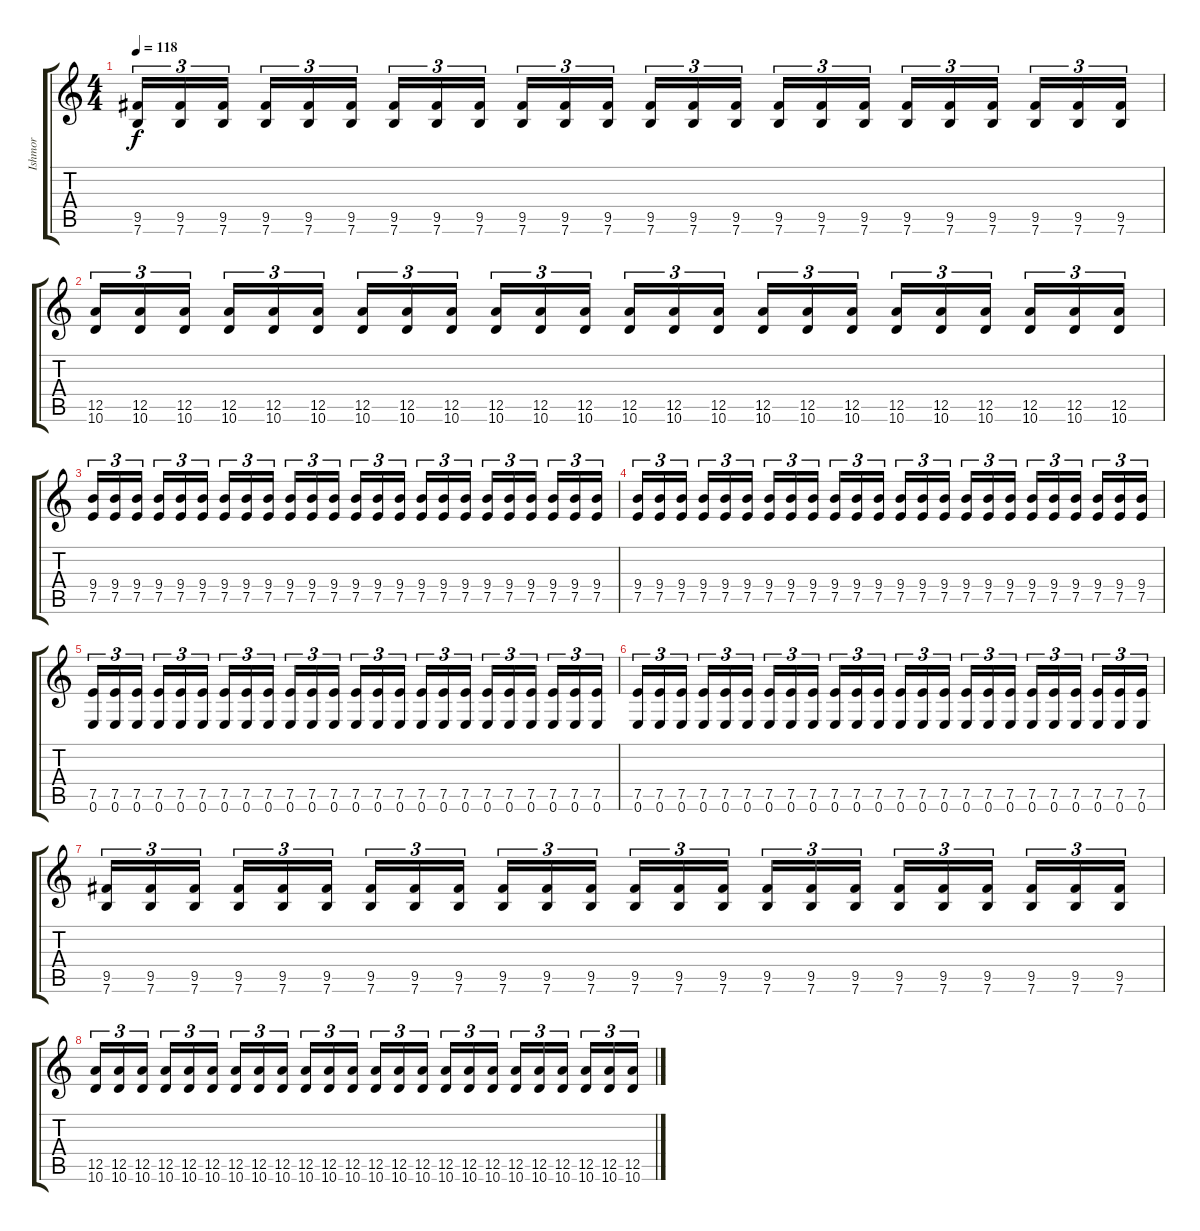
\track ("Ishmor" "Ishmor") {instrument distortionguitar}
\staff {score tabs}
\tuning (E4 B3 G3 D3 A2 E2) {hide}
\ts (4 4)
\tempo 118
\clef g2
\ks c
(9.5 7.6).16{tu (3 2) dy f} (9.5 7.6).16{tu (3 2)} (9.5 7.6).16{tu (3 2)} (9.5 7.6).16{tu (3 2)} (9.5 7.6).16{tu (3 2)} (9.5 7.6).16{tu (3 2)} (9.5 7.6).16{tu (3 2)} (9.5 7.6).16{tu (3 2)} (9.5 7.6).16{tu (3 2)} (9.5 7.6).16{tu (3 2)} (9.5 7.6).16{tu (3 2)} (9.5 7.6).16{tu (3 2)} (9.5 7.6).16{tu (3 2)} (9.5 7.6).16{tu (3 2)} (9.5 7.6).16{tu (3 2)} (9.5 7.6).16{tu (3 2)} (9.5 7.6).16{tu (3 2)} (9.5 7.6).16{tu (3 2)} (9.5 7.6).16{tu (3 2)} (9.5 7.6).16{tu (3 2)} (9.5 7.6).16{tu (3 2)} (9.5 7.6).16{tu (3 2)} (9.5 7.6).16{tu (3 2)} (9.5 7.6).16{tu (3 2)} |
(12.5 10.6).16{tu (3 2)} (12.5 10.6).16{tu (3 2)} (12.5 10.6).16{tu (3 2)} (12.5 10.6).16{tu (3 2)} (12.5 10.6).16{tu (3 2)} (12.5 10.6).16{tu (3 2)} (12.5 10.6).16{tu (3 2)} (12.5 10.6).16{tu (3 2)} (12.5 10.6).16{tu (3 2)} (12.5 10.6).16{tu (3 2)} (12.5 10.6).16{tu (3 2)} (12.5 10.6).16{tu (3 2)} (12.5 10.6).16{tu (3 2)} (12.5 10.6).16{tu (3 2)} (12.5 10.6).16{tu (3 2)} (12.5 10.6).16{tu (3 2)} (12.5 10.6).16{tu (3 2)} (12.5 10.6).16{tu (3 2)} (12.5 10.6).16{tu (3 2)} (12.5 10.6).16{tu (3 2)} (12.5 10.6).16{tu (3 2)} (12.5 10.6).16{tu (3 2)} (12.5 10.6).16{tu (3 2)} (12.5 10.6).16{tu (3 2)} |
(9.4 7.5).16{tu (3 2)} (9.4 7.5).16{tu (3 2)} (9.4 7.5).16{tu (3 2)} (9.4 7.5).16{tu (3 2)} (9.4 7.5).16{tu (3 2)} (9.4 7.5).16{tu (3 2)} (9.4 7.5).16{tu (3 2)} (9.4 7.5).16{tu (3 2)} (9.4 7.5).16{tu (3 2)} (9.4 7.5).16{tu (3 2)} (9.4 7.5).16{tu (3 2)} (9.4 7.5).16{tu (3 2)} (9.4 7.5).16{tu (3 2)} (9.4 7.5).16{tu (3 2)} (9.4 7.5).16{tu (3 2)} (9.4 7.5).16{tu (3 2)} (9.4 7.5).16{tu (3 2)} (9.4 7.5).16{tu (3 2)} (9.4 7.5).16{tu (3 2)} (9.4 7.5).16{tu (3 2)} (9.4 7.5).16{tu (3 2)} (9.4 7.5).16{tu (3 2)} (9.4 7.5).16{tu (3 2)} (9.4 7.5).16{tu (3 2)} |
(9.4 7.5).16{tu (3 2)} (9.4 7.5).16{tu (3 2)} (9.4 7.5).16{tu (3 2)} (9.4 7.5).16{tu (3 2)} (9.4 7.5).16{tu (3 2)} (9.4 7.5).16{tu (3 2)} (9.4 7.5).16{tu (3 2)} (9.4 7.5).16{tu (3 2)} (9.4 7.5).16{tu (3 2)} (9.4 7.5).16{tu (3 2)} (9.4 7.5).16{tu (3 2)} (9.4 7.5).16{tu (3 2)} (9.4 7.5).16{tu (3 2)} (9.4 7.5).16{tu (3 2)} (9.4 7.5).16{tu (3 2)} (9.4 7.5).16{tu (3 2)} (9.4 7.5).16{tu (3 2)} (9.4 7.5).16{tu (3 2)} (9.4 7.5).16{tu (3 2)} (9.4 7.5).16{tu (3 2)} (9.4 7.5).16{tu (3 2)} (9.4 7.5).16{tu (3 2)} (9.4 7.5).16{tu (3 2)} (9.4 7.5).16{tu (3 2)} |
(7.5 0.6).16{tu (3 2)} (7.5 0.6).16{tu (3 2)} (7.5 0.6).16{tu (3 2)} (7.5 0.6).16{tu (3 2)} (7.5 0.6).16{tu (3 2)} (7.5 0.6).16{tu (3 2)} (7.5 0.6).16{tu (3 2)} (7.5 0.6).16{tu (3 2)} (7.5 0.6).16{tu (3 2)} (7.5 0.6).16{tu (3 2)} (7.5 0.6).16{tu (3 2)} (7.5 0.6).16{tu (3 2)} (7.5 0.6).16{tu (3 2)} (7.5 0.6).16{tu (3 2)} (7.5 0.6).16{tu (3 2)} (7.5 0.6).16{tu (3 2)} (7.5 0.6).16{tu (3 2)} (7.5 0.6).16{tu (3 2)} (7.5 0.6).16{tu (3 2)} (7.5 0.6).16{tu (3 2)} (7.5 0.6).16{tu (3 2)} (7.5 0.6).16{tu (3 2)} (7.5 0.6).16{tu (3 2)} (7.5 0.6).16{tu (3 2)} |
(7.5 0.6).16{tu (3 2)} (7.5 0.6).16{tu (3 2)} (7.5 0.6).16{tu (3 2)} (7.5 0.6).16{tu (3 2)} (7.5 0.6).16{tu (3 2)} (7.5 0.6).16{tu (3 2)} (7.5 0.6).16{tu (3 2)} (7.5 0.6).16{tu (3 2)} (7.5 0.6).16{tu (3 2)} (7.5 0.6).16{tu (3 2)} (7.5 0.6).16{tu (3 2)} (7.5 0.6).16{tu (3 2)} (7.5 0.6).16{tu (3 2)} (7.5 0.6).16{tu (3 2)} (7.5 0.6).16{tu (3 2)} (7.5 0.6).16{tu (3 2)} (7.5 0.6).16{tu (3 2)} (7.5 0.6).16{tu (3 2)} (7.5 0.6).16{tu (3 2)} (7.5 0.6).16{tu (3 2)} (7.5 0.6).16{tu (3 2)} (7.5 0.6).16{tu (3 2)} (7.5 0.6).16{tu (3 2)} (7.5 0.6).16{tu (3 2)} |
(9.5 7.6).16{tu (3 2)} (9.5 7.6).16{tu (3 2)} (9.5 7.6).16{tu (3 2)} (9.5 7.6).16{tu (3 2)} (9.5 7.6).16{tu (3 2)} (9.5 7.6).16{tu (3 2)} (9.5 7.6).16{tu (3 2)} (9.5 7.6).16{tu (3 2)} (9.5 7.6).16{tu (3 2)} (9.5 7.6).16{tu (3 2)} (9.5 7.6).16{tu (3 2)} (9.5 7.6).16{tu (3 2)} (9.5 7.6).16{tu (3 2)} (9.5 7.6).16{tu (3 2)} (9.5 7.6).16{tu (3 2)} (9.5 7.6).16{tu (3 2)} (9.5 7.6).16{tu (3 2)} (9.5 7.6).16{tu (3 2)} (9.5 7.6).16{tu (3 2)} (9.5 7.6).16{tu (3 2)} (9.5 7.6).16{tu (3 2)} (9.5 7.6).16{tu (3 2)} (9.5 7.6).16{tu (3 2)} (9.5 7.6).16{tu (3 2)} |
(12.5 10.6).16{tu (3 2)} (12.5 10.6).16{tu (3 2)} (12.5 10.6).16{tu (3 2)} (12.5 10.6).16{tu (3 2)} (12.5 10.6).16{tu (3 2)} (12.5 10.6).16{tu (3 2)} (12.5 10.6).16{tu (3 2)} (12.5 10.6).16{tu (3 2)} (12.5 10.6).16{tu (3 2)} (12.5 10.6).16{tu (3 2)} (12.5 10.6).16{tu (3 2)} (12.5 10.6).16{tu (3 2)} (12.5 10.6).16{tu (3 2)} (12.5 10.6).16{tu (3 2)} (12.5 10.6).16{tu (3 2)} (12.5 10.6).16{tu (3 2)} (12.5 10.6).16{tu (3 2)} (12.5 10.6).16{tu (3 2)} (12.5 10.6).16{tu (3 2)} (12.5 10.6).16{tu (3 2)} (12.5 10.6).16{tu (3 2)} (12.5 10.6).16{tu (3 2)} (12.5 10.6).16{tu (3 2)} (12.5 10.6).16{tu (3 2)}
